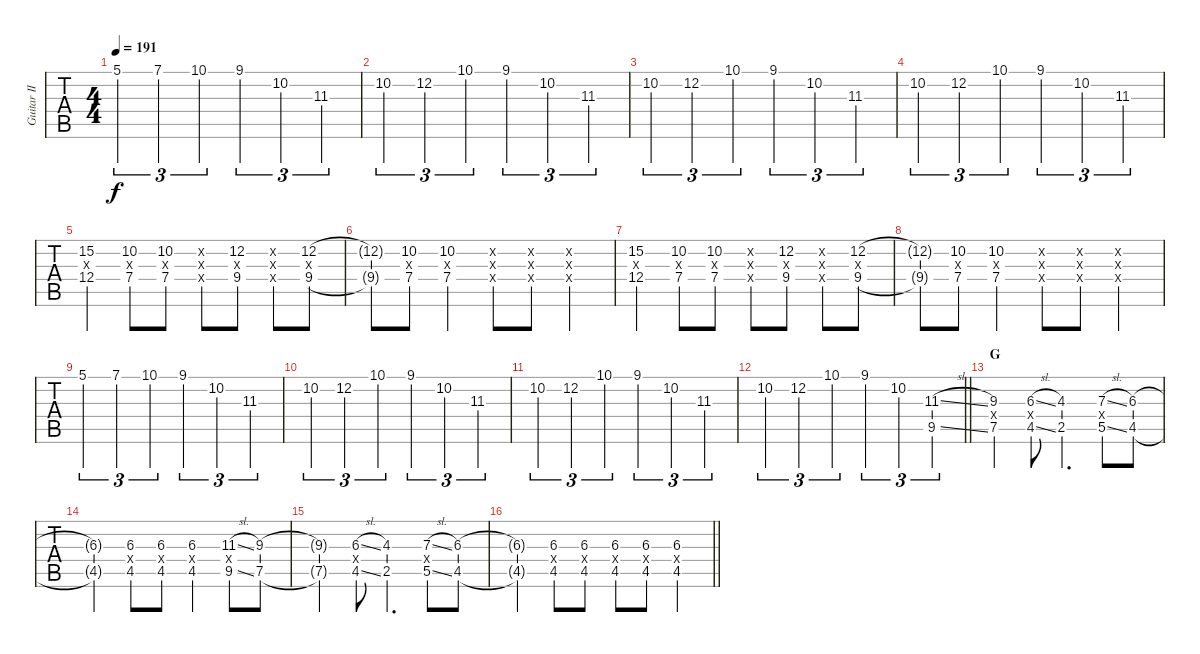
\track ("Guitar II - Kita" "Guitar II ") {instrument overdrivenguitar}
\staff {tabs}
\tuning (Eb4 Bb3 Gb3 Db3 Ab2 Eb2) {hide}
\ts (4 4)
\tempo 191
\clef g2
\ks c
5.1.4{tu (3 2) dy f} 7.1.4{tu (3 2)} 10.1.4{tu (3 2)} 9.1.4{tu (3 2)} 10.2.4{tu (3 2)} 11.3.4{tu (3 2)} |
10.2.4{tu (3 2)} 12.2.4{tu (3 2)} 10.1.4{tu (3 2)} 9.1.4{tu (3 2)} 10.2.4{tu (3 2)} 11.3.4{tu (3 2)} |
10.2.4{tu (3 2)} 12.2.4{tu (3 2)} 10.1.4{tu (3 2)} 9.1.4{tu (3 2)} 10.2.4{tu (3 2)} 11.3.4{tu (3 2)} |
10.2.4{tu (3 2)} 12.2.4{tu (3 2)} 10.1.4{tu (3 2)} 9.1.4{tu (3 2)} 10.2.4{tu (3 2)} 11.3.4{tu (3 2)} |
(15.2 7.3{x} 12.4).4 (10.2 0.3{x} 7.4).8 (10.2 0.3{x} 7.4).8 (0.2{x} 0.3{x} 0.4{x}).8 (12.2 0.3{x} 9.4).8 (0.2{x} 0.3{x} 0.4{x}).8 (12.2 0.3{x} 9.4).8 |
(12.2{t} 9.4{t}).8 (10.2 2.3{x} 7.4).8 (10.2 2.3{x} 7.4).4 (0.2{x} 0.3{x} 0.4{x}).8 (0.2{x} 0.3{x} 0.4{x}).8 (0.2{x} 0.3{x} 0.4{x}).4 |
(15.2 7.3{x} 12.4).4 (10.2 0.3{x} 7.4).8 (10.2 0.3{x} 7.4).8 (0.2{x} 0.3{x} 0.4{x}).8 (12.2 0.3{x} 9.4).8 (0.2{x} 0.3{x} 0.4{x}).8 (12.2 0.3{x} 9.4).8 |
(12.2{t} 9.4{t}).8 (10.2 2.3{x} 7.4).8 (10.2 2.3{x} 7.4).4 (0.2{x} 0.3{x} 0.4{x}).8 (0.2{x} 0.3{x} 0.4{x}).8 (0.2{x} 0.3{x} 0.4{x}).4 |
5.1.4{tu (3 2)} 7.1.4{tu (3 2)} 10.1.4{tu (3 2)} 9.1.4{tu (3 2)} 10.2.4{tu (3 2)} 11.3.4{tu (3 2)} |
10.2.4{tu (3 2)} 12.2.4{tu (3 2)} 10.1.4{tu (3 2)} 9.1.4{tu (3 2)} 10.2.4{tu (3 2)} 11.3.4{tu (3 2)} |
10.2.4{tu (3 2)} 12.2.4{tu (3 2)} 10.1.4{tu (3 2)} 9.1.4{tu (3 2)} 10.2.4{tu (3 2)} 11.3.4{tu (3 2)} |
\barLineRight lightlight
10.2.4{tu (3 2)} 12.2.4{tu (3 2)} 10.1.4{tu (3 2)} 9.1.4{tu (3 2)} 10.2.4{tu (3 2)} (11.3{sl} 9.5{sl}).4{tu (3 2)} |
\section ("" "G")
(9.3 0.4{x} 7.5).4 (6.3{sl} 0.4{x} 4.5{sl}).8 (4.3 2.5).4{d} (7.3{sl} 0.4{x} 5.5{sl}).8 (6.3 4.5).8 |
(6.3{t} 4.5{t}).4 (6.3 0.4{x} 4.5).8 (6.3 0.4{x} 4.5).8 (6.3 0.4{x} 4.5).4 (11.3{sl} 0.4{x} 9.5{sl}).8 (9.3 7.5).8 |
(9.3{t} 7.5{t}).4 (6.3{sl} 0.4{x} 4.5{sl}).8 (4.3 2.5).4{d} (7.3{sl} 0.4{x} 5.5{sl}).8 (6.3 4.5).8 |
\barLineRight lightlight
(6.3{t} 4.5{t}).4 (6.3 0.4{x} 4.5).8 (6.3 0.4{x} 4.5).8 (6.3 0.4{x} 4.5).8 (6.3 0.4{x} 4.5).8 (6.3 0.4{x} 4.5).4
